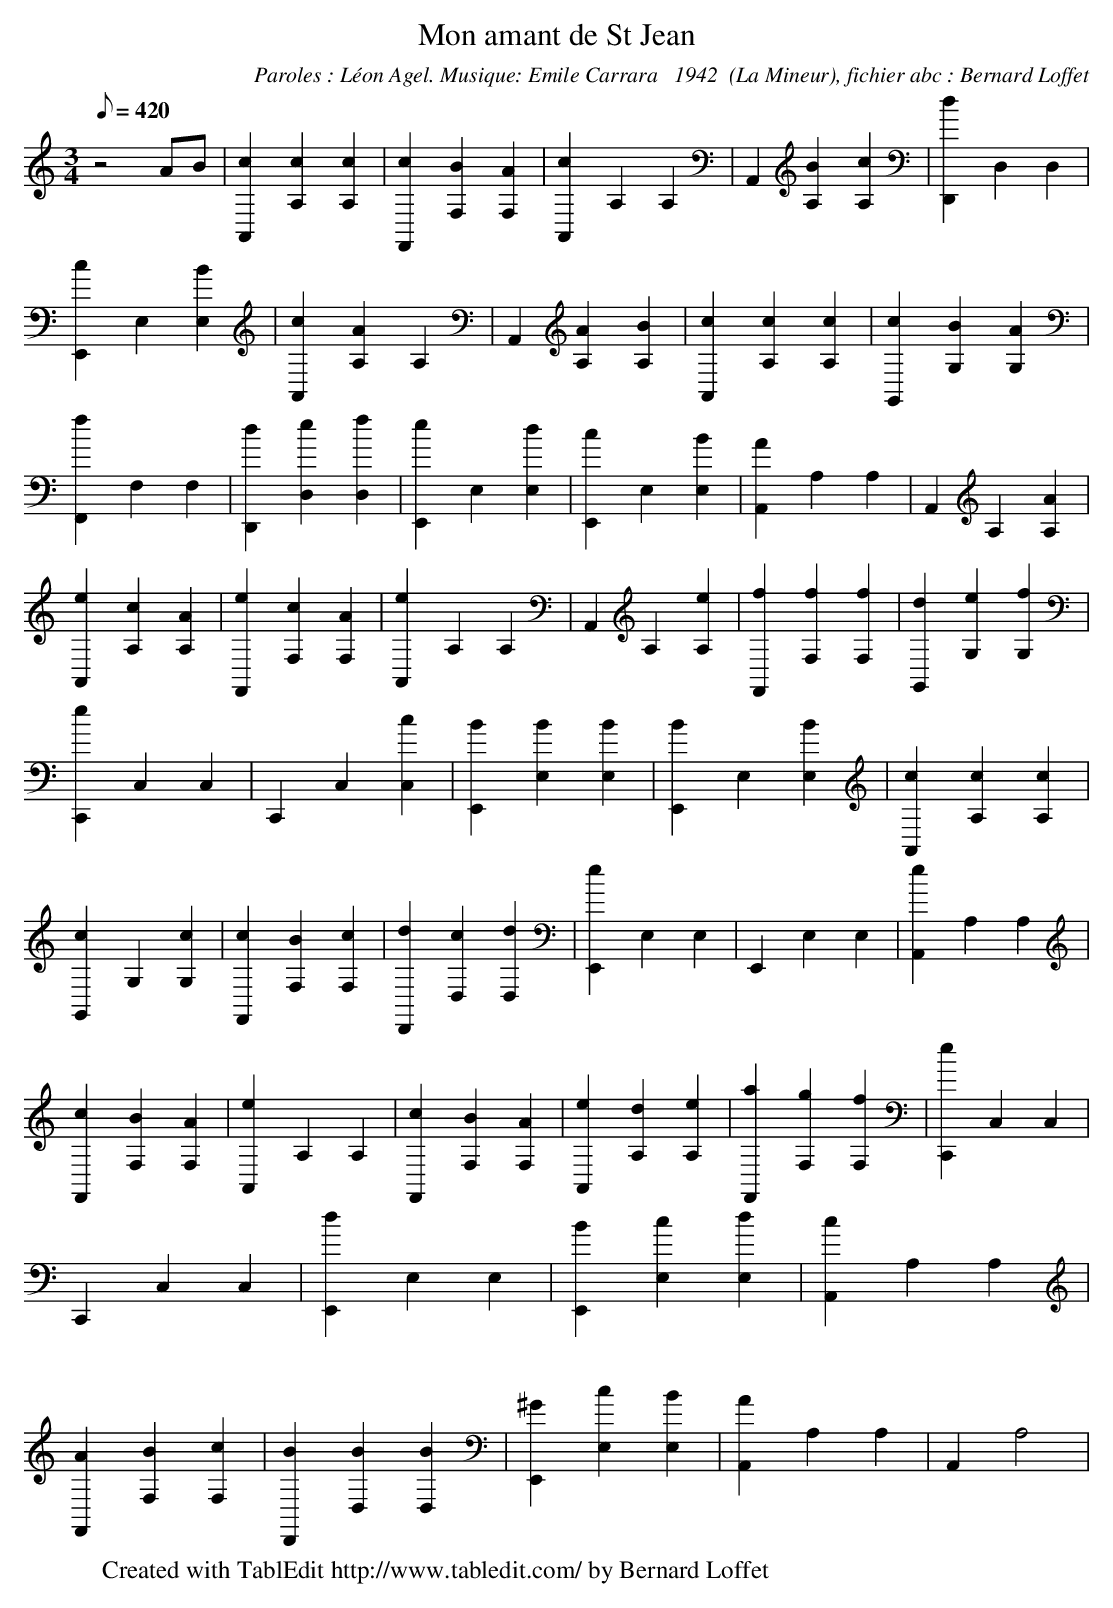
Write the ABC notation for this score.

X:1
T:Mon amant de St Jean
C:Paroles : Léon Agel. Musique: Emile Carrara   1942  (La Mineur), fichier abc : Bernard Loffet
L:1/8
Q:420
M:3/4
K:C
 z4 AB | [c2A,,2] [c2A,2] [c2A,2] | [c2F,,2] [B2F,2] [A2F,2] | [c2A,,2] A,2 A,2 | \
 A,,2 [B2A,2] [c2A,2] | [d2D,,2] D,2 D,2 | [c2E,,2] E,2 [B2E,2] | [c2A,,2] [A2A,2] A,2 | \
 A,,2 [A2A,2] [B2A,2] | [c2A,,2] [c2A,2] [c2A,2] | [c2G,,2] [B2G,2] [A2G,2] | [f2F,,2] F,2 F,2 | \
 [d2D,,2] [e2D,2] [f2D,2] | [e2E,,2] E,2 [d2E,2] | [c2E,,2] E,2 [B2E,2] | [A2A,,2] A,2 A,2 | \
 A,,2 A,2 [A2A,2] | [e2A,,2] [c2A,2] [A2A,2] | [e2F,,2] [c2F,2] [A2F,2] | [e2A,,2] A,2 A,2 | \
 A,,2 A,2 [e2A,2] | [f2F,,2] [f2F,2] [f2F,2] | [d2G,,2] [e2G,2] [f2G,2] | [e2C,,2] C,2 C,2 | \
 C,,2 C,2 [c2C,2] | [B2E,,2] [B2E,2] [B2E,2] | [B2E,,2] E,2 [B2E,2] | [c2A,,2] [c2A,2] [c2A,2] | \
 [c2G,,2] G,2 [c2G,2] | [c2F,,2] [B2F,2] [c2F,2] | [d2D,,2] [c2D,2] [d2D,2] | [e2E,,2] E,2 E,2 | \
 E,,2 E,2 E,2 | [e2A,,2] A,2 A,2 | [c2F,,2] [B2F,2] [A2F,2] | [e2A,,2] A,2 A,2 | [c2F,,2] [B2F,2] [A2F,2] | \
 [e2A,,2] [d2A,2] [e2A,2] | [a2F,,2] [g2F,2] [f2F,2] | [e2C,,2] C,2 C,2 | C,,2 C,2 C,2 | \
 [d2E,,2] E,2 E,2 | [B2E,,2] [c2E,2] [d2E,2] | [c2A,,2] A,2 A,2 | [A2F,,2] [B2F,2] [c2F,2] | \
 [B2D,,2] [B2D,2] [B2D,2] | [^G2E,,2] [c2E,2] [B2E,2] | [A2A,,2] A,2 A,2 | A,,2 A,4 | \
W:Created with TablEdit http://www.tabledit.com/ by Bernard Loffet
